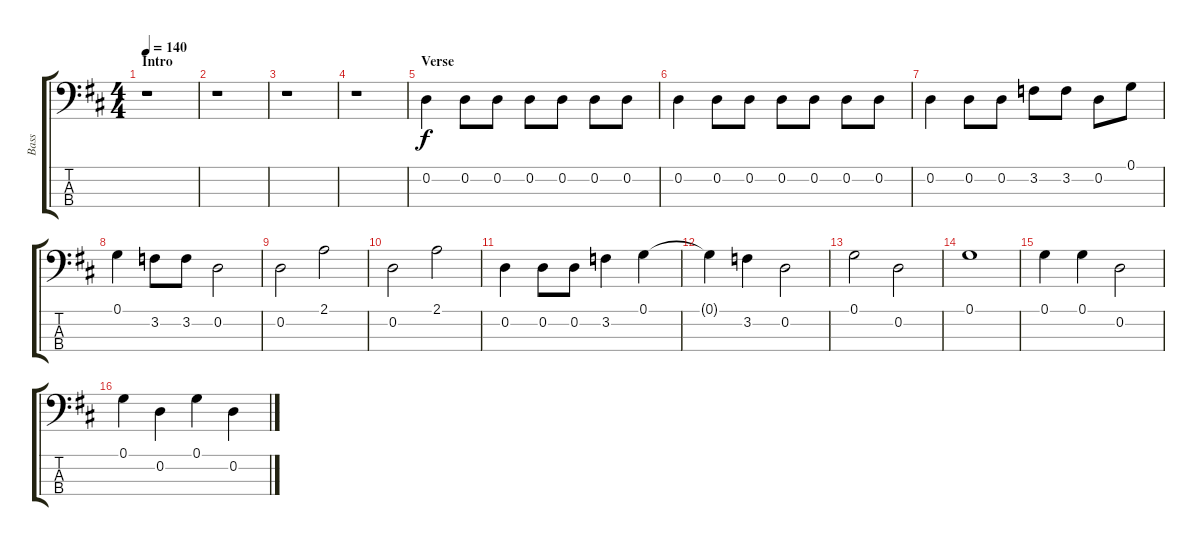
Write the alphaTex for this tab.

\track ("Bass" "Bass") {instrument electricbassfinger}
\staff {score tabs}
\tuning (G2 D2 A1 E1) {hide}
\ts (4 4)
\section ("" "Intro")
\tempo 140
\clef f4
\ks d
r.1{dy f instrument electricbassfinger} |
r.1 |
r.1 |
r.1 |
\section ("" "Verse")
0.2.4 0.2.8 0.2.8 0.2.8 0.2.8 0.2.8 0.2.8 |
0.2.4 0.2.8 0.2.8 0.2.8 0.2.8 0.2.8 0.2.8 |
0.2.4 0.2.8 0.2.8 3.2.8 3.2.8 0.2.8 0.1.8 |
0.1.4 3.2.8 3.2.8 0.2.2 |
0.2.2 2.1.2 |
0.2.2 2.1.2 |
0.2.4 0.2.8 0.2.8 3.2.4 0.1.4 |
0.1{t}.4 3.2.4 0.2.2 |
0.1.2 0.2.2 |
0.1.1 |
0.1.4 0.1.4 0.2.2 |
0.1.4 0.2.4 0.1.4 0.2.4
